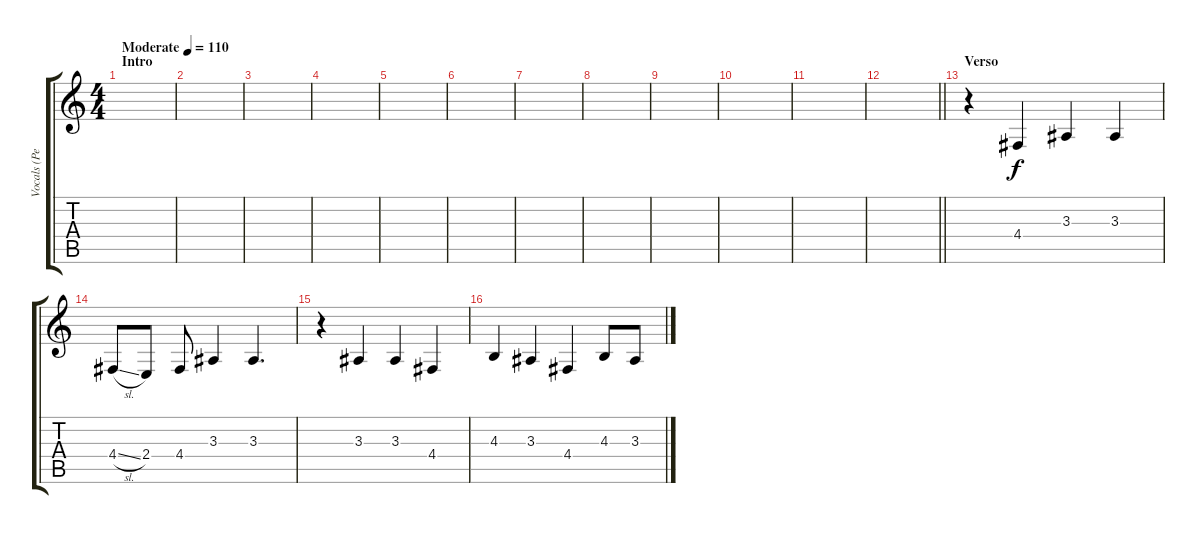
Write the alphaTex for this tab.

\track ("Vocals (Perry Farrell)" "Vocals (Pe") {instrument flute}
\staff {score tabs}
\tuning (E4 B3 G3 D3 A2 E2) {hide}
\ts (4 4)
\section ("" "Intro")
\tempo (110 "Moderate")
\clef g2
\ks c
|
|
|
|
|
|
|
|
|
|
|
\barLineRight lightlight
|
\section ("" "Verso")
r.4 4.4.4 3.3.4 3.3.4 |
4.4{sl}.8 2.4.8 4.4.8 3.3.4 3.3.4{d} |
r.4 3.3.4 3.3.4 4.4.4 |
4.3.4 3.3.4 4.4.4 4.3.8 3.3.8
